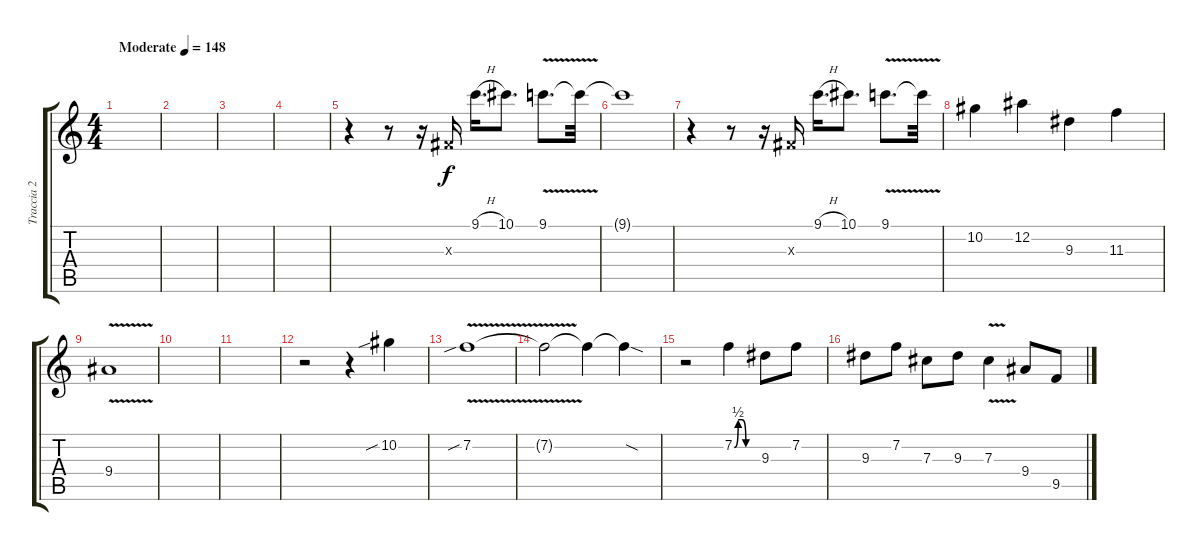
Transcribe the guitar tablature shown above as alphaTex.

\track ("Traccia 2" "Traccia 2") {solo instrument distortionguitar}
\staff {score tabs}
\tuning (Eb4 Bb3 Gb3 Db3 Ab2 Db2) {hide}
\ts (4 4)
\tempo (148 "Moderate")
\clef g2
\ks c
|
|
|
|
r.4 r.8 r.16 0.3{x}.16 9.1{h}.16{d} 10.1.8{d} 9.1{v}.8{d} 9.1{t}.32 |
9.1{t}.1 |
r.4 r.8 r.16 0.3{x}.16 9.1{h}.16{d} 10.1.8{d} 9.1{v}.8{d} 9.1{t}.32 |
10.2.4 12.2.4 9.3.4 11.3.4 |
9.4{v}.1 |
|
|
r.2 r.4 10.2{sib}.4 |
7.2{v sib}.1 |
7.2{t}.2 7.2{t}.4 7.2{sod t}.4 |
r.2 7.2{be (custom 0 0 10 2 20 2 30 0 60 0)}.4 9.3.8 7.2.8 |
9.3.8 7.2.8 7.3.8 9.3.8 7.3{v}.4 9.4.8 9.5.8
